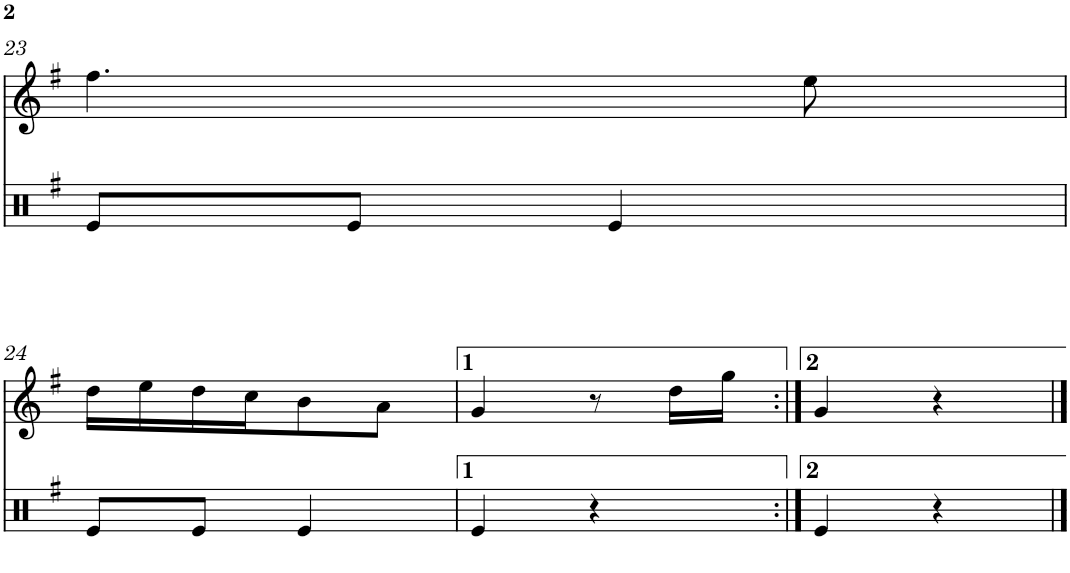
**kern	**kern
*part2	*part1
*staff2	*staff1
*I"Timbal	*I"Gralla
!!LO:PB:g=z
*clefX	*clefG2
*k[f#]	*k[f#]
*M1/8	*M1/8
=23	=23
8e/L	[8ff#\
8e/J	4ryy
4e/	.
.	8ee\
!!LO:LB:g=z
=24	=24
8e/L	16dd\LL
.	8ff#\_
8e/J	.
.	16ee\
4e/	16dd\
.	16cc\J
.	8b\
8ryy	8a\J
=25	=25
[8e/	[8g/
8ryy	8ff#\]
4r	8r
.	16dd\LL
.	16gg\JJ
=26:|!	=26:|!
[8e/	[8g/
8e/]	8g/]
4r	4r
==27	==27
8e/]	8g/]
=	=
*-	*-
